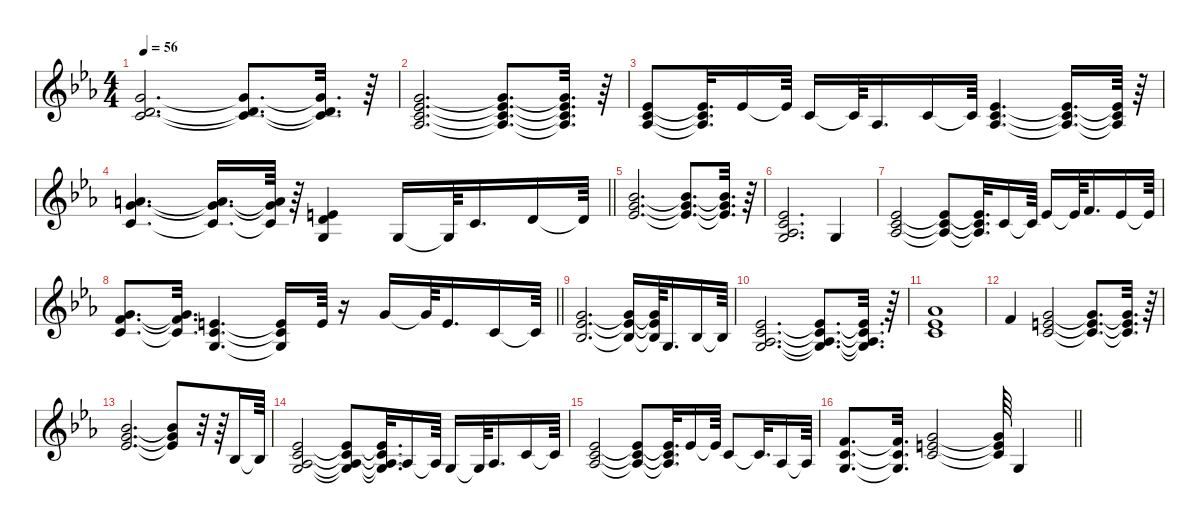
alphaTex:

\defaultSystemsLayout 4
\hideDynamics
\bracketExtendMode nobrackets
\singleTrackTrackNamePolicy hidden
\multiTrackTrackNamePolicy hidden
\firstSystemTrackNameMode fullname
\firstSystemTrackNameOrientation horizontal
\otherSystemsTrackNameOrientation horizontal
\track ("Celesta" "org.") {instrument rockorgan}
\staff {score}
\tuning (E4 B3 G3 D3 A2 E2)
\ts (4 4)
\tempo 56
\clef g2
\ks cminor
(3.1{acc forcenatural} 3.2{acc forcenatural} 5.3{acc forcenatural}).2{d dy f instrument rockorgan beam Up} (3.1{t acc forcenatural} 3.2{t acc forcenatural} 5.3{t acc forcenatural}).8{d beam Up} (3.1{t acc forcenatural} 3.2{t acc forcenatural} 5.3{t acc forcenatural}).32{d beam Up} r.64{beam Up} |
(3.1{acc forcenatural} 4.2{acc b} 5.3{acc forcenatural} 6.4{acc b}).2{d beam Up} (3.1{t acc forcenatural} 4.2{t acc b} 5.3{t acc forcenatural} 6.4{t acc b}).8{d beam Up} (3.1{t acc forcenatural} 4.2{t acc b} 5.3{t acc forcenatural} 6.4{t acc b}).32{d beam Up} r.64{beam Up} |
(4.2{acc b} 5.3{acc forcenatural} 6.4{acc b}).8{beam Up} (4.2{t acc b} 5.3{t acc forcenatural} 6.4{t acc b}).32{d beam Up} 4.2{acc b}.16{beam Up} 4.2{t acc b}.64{beam Up} 5.3{acc forcenatural}.16{beam Up} 5.3{t acc forcenatural}.64{beam Up} 6.4{acc b}.16{d beam Up} 5.3{acc forcenatural}.16{beam Up} 5.3{t acc forcenatural}.64{beam Up} (4.2{acc b} 5.3{acc forcenatural} 6.4{acc b}).4{d beam Up} (4.2{t acc b} 5.3{t acc forcenatural} 6.4{t acc b}).16{d beam Up} (4.2{t acc b} 5.3{t acc forcenatural} 6.4{t acc b}).64{beam Up} r.64{beam Up} |
\barLineRight lightlight
(10.2{acc forcenatural} 12.3{acc forcenatural} 10.4{acc forcenatural}).4{d beam Up} (10.2{t acc forcenatural} 12.3{t acc forcenatural} 10.4{t acc forcenatural}).16{d beam Up} (10.2{t acc forcenatural} 12.3{t acc forcenatural} 10.4{t acc forcenatural}).64{beam Up} r.64{beam Up} (5.2{acc forcenatural} 7.3{acc forcenatural} 5.4{acc forcenatural}).4{beam Up} 0.3{acc forcenatural}.16{beam Up} 0.3{t acc forcenatural}.64{beam Up} 1.2{acc forcenatural}.16{d beam Up} 3.2{acc forcenatural}.16{beam Up} 3.2{t acc forcenatural}.64{beam Up} |
(6.1{acc b} 8.2{acc forcenatural} 8.3{acc b}).2{d beam Up} (6.1{t acc b} 8.2{t acc forcenatural} 8.3{t acc b}).8{d beam Up} (6.1{t acc b} 8.2{t acc forcenatural} 8.3{t acc b}).32{d beam Up} r.64{beam Up} |
(0.3{acc forcenatural} 13.4{acc b} 15.5{acc forcenatural} 16.6{acc b}).2{d beam Up} 0.3{acc forcenatural}.4{beam Up} |
(13.4{acc b} 15.5{acc forcenatural} 16.6{acc b}).2{beam Up} (13.4{t acc b} 15.5{t acc forcenatural} 16.6{t acc b}).8{beam Up} (13.4{t acc b} 15.5{t acc forcenatural} 16.6{t acc b}).32{d beam Up} 1.2{acc forcenatural}.16{beam Up} 1.2{t acc forcenatural}.64{beam Up} 4.2{acc b}.16{beam Up} 4.2{t acc b}.64{beam Up} 1.1{acc forcenatural}.16{d beam Up} 4.2{acc b}.16{beam Up} 4.2{t acc b}.64{beam Up} |
\barLineRight lightlight
(3.1{acc forcenatural} 6.2{acc forcenatural} 5.3{acc forcenatural}).8{d beam Up} (3.1{t acc forcenatural} 6.2{t acc forcenatural} 5.3{t acc forcenatural}).32{d beam Up} (5.2{acc forcenatural} 5.3{acc forcenatural} 5.4{acc forcenatural}).4{d beam Up} (5.2{t acc forcenatural} 5.3{t acc forcenatural} 5.4{t acc forcenatural}).16{beam Up} 5.2{acc forcenatural}.64{beam Up} r.16{beam Up} 3.1{acc forcenatural}.16{beam Up} 3.1{t acc forcenatural}.64{beam Up} 0.1{acc forcenatural}.16{d beam Up} 1.2{acc forcenatural}.16{beam Up} 1.2{t acc forcenatural}.64{beam Up} |
(3.1{acc forcenatural} 4.2{acc b} 3.3{acc b}).2{d beam Up} (3.1{t acc forcenatural} 4.2{t acc b} 3.3{t acc b}).16{beam Up} (3.1{t acc forcenatural} 4.2{t acc b} 3.3{t acc b}).64{beam Up} 5.4{acc forcenatural}.16{d beam Up} 3.3{acc b}.16{beam Up} 3.3{t acc b}.64{beam Up} |
(0.3{acc forcenatural} 13.4{acc b} 15.5{acc forcenatural} 16.6{acc b}).2{d beam Up} (0.3{t acc forcenatural} 13.4{t acc b} 15.5{t acc forcenatural} 16.6{t acc b}).8{d beam Up} (0.3{t acc forcenatural} 13.4{t acc b} 15.5{t acc forcenatural} 16.6{t acc b}).32{d beam Up} r.64{beam Up} |
(4.1{acc b} 4.2{acc b} 5.3{acc forcenatural}).1{beam Up} |
6.2{acc forcenatural}.4{beam Up} (3.1{acc forcenatural} 5.2{acc forcenatural} 5.3{acc forcenatural}).2{beam Up} (3.1{t acc forcenatural} 5.2{t acc forcenatural} 5.3{t acc forcenatural}).8{d beam Up} (3.1{t acc forcenatural} 5.2{t acc forcenatural} 5.3{t acc forcenatural}).32{d beam Up} r.64{beam Up} |
(6.1{acc b} 8.2{acc forcenatural} 8.3{acc b}).2{d beam Up} (6.1{t acc b} 8.2{t acc forcenatural} 8.3{t acc b}).8{beam Up} r.32{beam Up} r.64{beam Up} 8.4{acc b}.16{beam Up} 8.4{t acc b}.64{beam Up} |
(0.3{acc forcenatural} 13.4{acc b} 15.5{acc forcenatural} 16.6{acc b}).2{beam Up} (0.3{t acc forcenatural} 13.4{t acc b} 15.5{t acc forcenatural} 16.6{t acc b}).8{beam Up} (0.3{t acc forcenatural} 13.4{t acc b} 15.5{t acc forcenatural} 16.6{t acc b}).32{d beam Up} 1.3{acc b}.16{beam Up} 1.3{t acc b}.64{beam Up} 0.3{acc forcenatural}.16{beam Up} 0.3{t acc forcenatural}.64{beam Up} 1.3{acc b}.16{d beam Up} 1.2{acc forcenatural}.16{beam Up} 1.2{t acc forcenatural}.64{beam Up} |
(4.2{acc b} 5.3{acc forcenatural} 6.4{acc b}).2{beam Up} (4.2{t acc b} 5.3{t acc forcenatural} 6.4{t acc b}).8{beam Up} (4.2{t acc b} 5.3{t acc forcenatural} 6.4{t acc b}).32{d beam Up} 4.2{acc b}.16{beam Up} 4.2{t acc b}.64{beam Up} 5.3{acc forcenatural}.8{beam Up} 5.3{t acc forcenatural}.32{d beam Up} 6.4{acc b}.16{beam Up} 6.4{t acc b}.64{beam Up} |
\barLineRight lightlight
(6.2{acc forcenatural} 5.3{acc forcenatural} 5.4{acc forcenatural}).8{d beam Up} (6.2{t acc forcenatural} 5.3{t acc forcenatural} 5.4{t acc forcenatural}).32{d beam Up} (3.1{acc forcenatural} 5.2{acc forcenatural} 5.3{acc forcenatural}).2{beam Up} (3.1{t acc forcenatural} 5.2{t acc forcenatural} 5.3{t acc forcenatural}).64{beam Up} 5.4{acc forcenatural}.4{beam Up}
